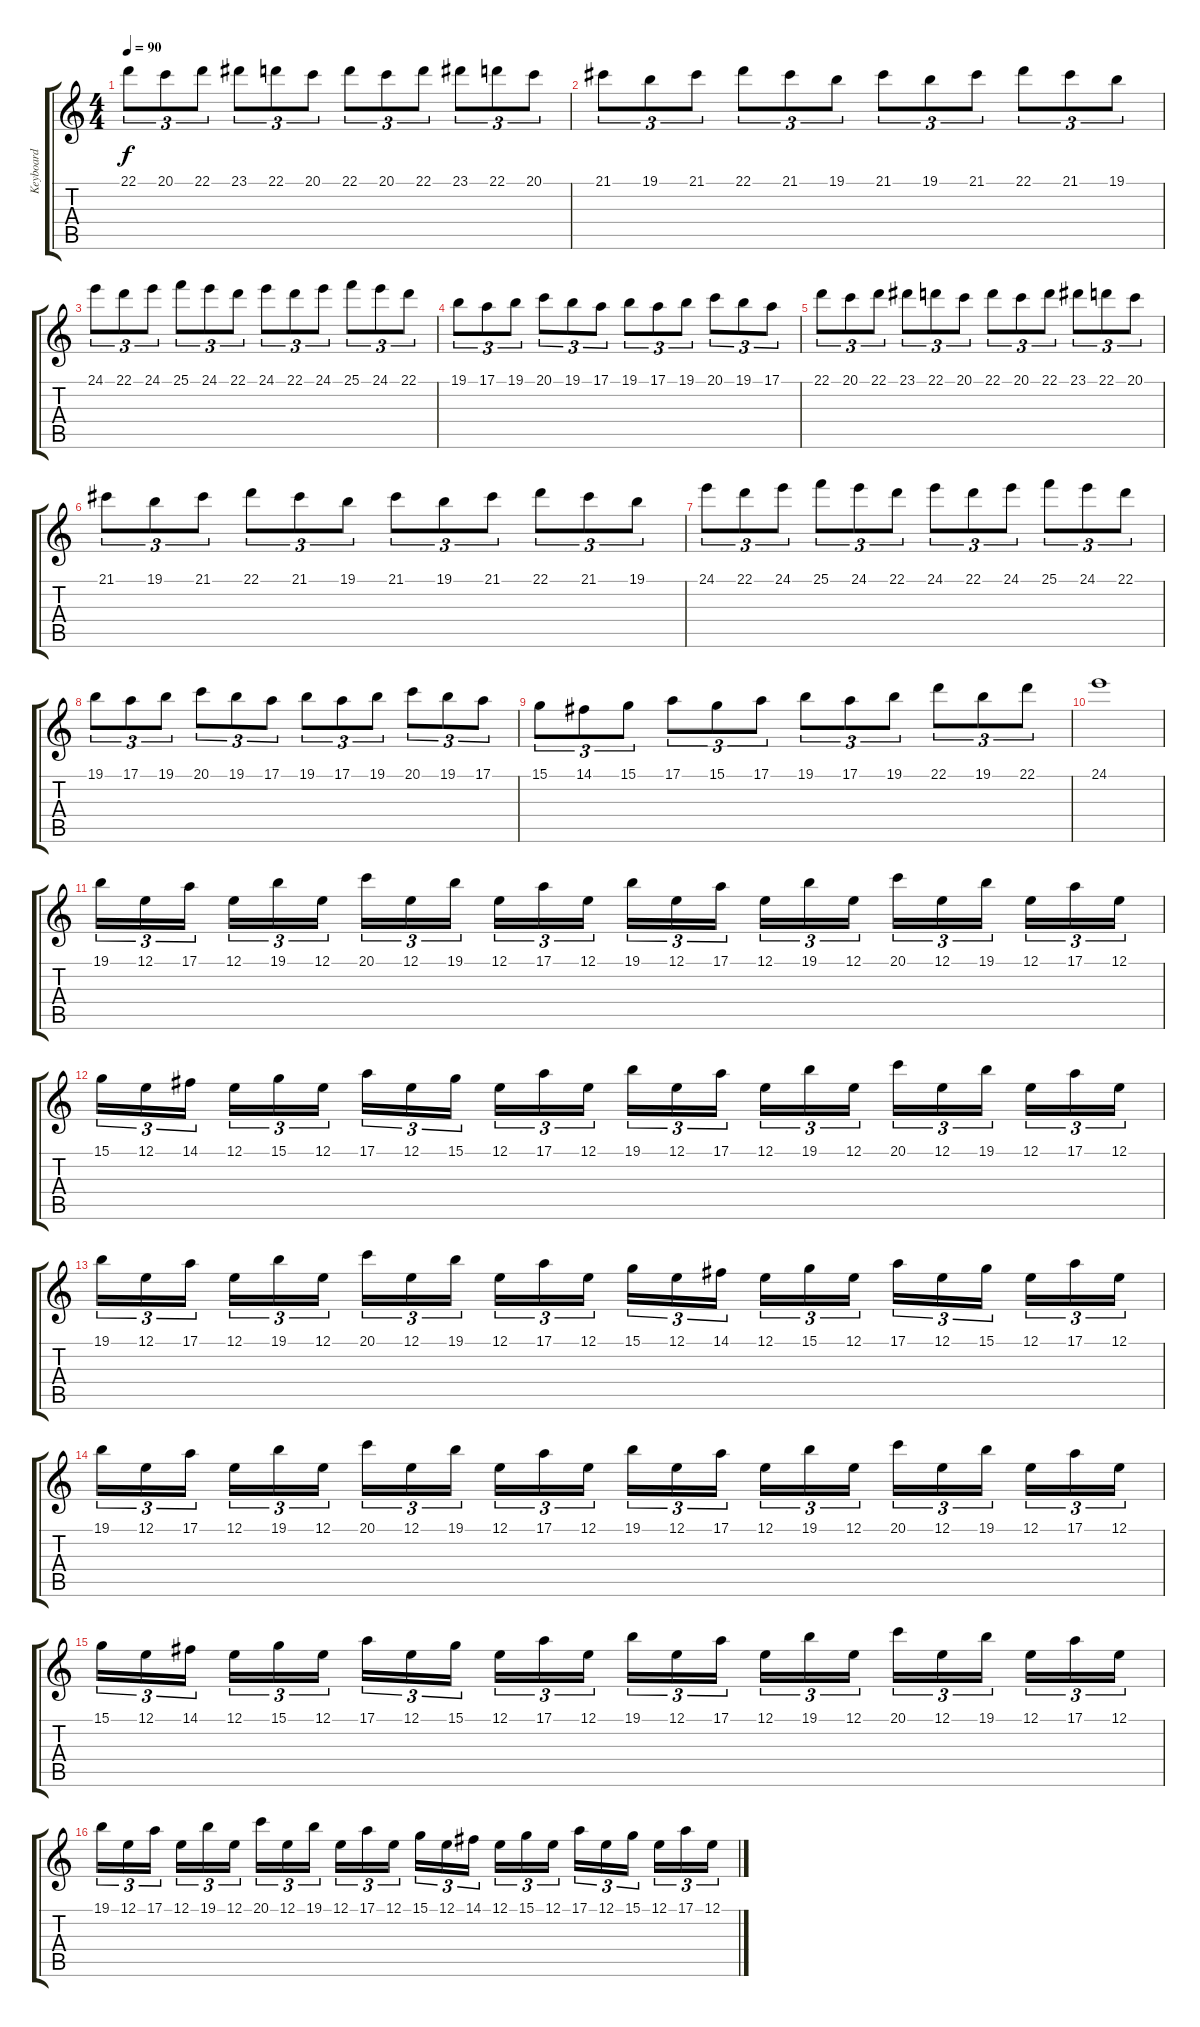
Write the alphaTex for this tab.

\track ("Keyboard" "Keyboard") {instrument stringensemble1}
\staff {score tabs}
\tuning (E4 B3 G3 D3 A2 E2) {hide}
\ts (4 4)
\tempo 90
\clef g2
\ks c
22.1.8{tu (3 2) dy f instrument stringensemble1} 20.1.8{tu (3 2)} 22.1.8{tu (3 2)} 23.1.8{tu (3 2)} 22.1.8{tu (3 2)} 20.1.8{tu (3 2)} 22.1.8{tu (3 2)} 20.1.8{tu (3 2)} 22.1.8{tu (3 2)} 23.1.8{tu (3 2)} 22.1.8{tu (3 2)} 20.1.8{tu (3 2)} |
21.1.8{tu (3 2)} 19.1.8{tu (3 2)} 21.1.8{tu (3 2)} 22.1.8{tu (3 2)} 21.1.8{tu (3 2)} 19.1.8{tu (3 2)} 21.1.8{tu (3 2)} 19.1.8{tu (3 2)} 21.1.8{tu (3 2)} 22.1.8{tu (3 2)} 21.1.8{tu (3 2)} 19.1.8{tu (3 2)} |
24.1.8{tu (3 2)} 22.1.8{tu (3 2)} 24.1.8{tu (3 2)} 25.1.8{tu (3 2)} 24.1.8{tu (3 2)} 22.1.8{tu (3 2)} 24.1.8{tu (3 2)} 22.1.8{tu (3 2)} 24.1.8{tu (3 2)} 25.1.8{tu (3 2)} 24.1.8{tu (3 2)} 22.1.8{tu (3 2)} |
19.1.8{tu (3 2)} 17.1.8{tu (3 2)} 19.1.8{tu (3 2)} 20.1.8{tu (3 2)} 19.1.8{tu (3 2)} 17.1.8{tu (3 2)} 19.1.8{tu (3 2)} 17.1.8{tu (3 2)} 19.1.8{tu (3 2)} 20.1.8{tu (3 2)} 19.1.8{tu (3 2)} 17.1.8{tu (3 2)} |
22.1.8{tu (3 2)} 20.1.8{tu (3 2)} 22.1.8{tu (3 2)} 23.1.8{tu (3 2)} 22.1.8{tu (3 2)} 20.1.8{tu (3 2)} 22.1.8{tu (3 2)} 20.1.8{tu (3 2)} 22.1.8{tu (3 2)} 23.1.8{tu (3 2)} 22.1.8{tu (3 2)} 20.1.8{tu (3 2)} |
21.1.8{tu (3 2)} 19.1.8{tu (3 2)} 21.1.8{tu (3 2)} 22.1.8{tu (3 2)} 21.1.8{tu (3 2)} 19.1.8{tu (3 2)} 21.1.8{tu (3 2)} 19.1.8{tu (3 2)} 21.1.8{tu (3 2)} 22.1.8{tu (3 2)} 21.1.8{tu (3 2)} 19.1.8{tu (3 2)} |
24.1.8{tu (3 2)} 22.1.8{tu (3 2)} 24.1.8{tu (3 2)} 25.1.8{tu (3 2)} 24.1.8{tu (3 2)} 22.1.8{tu (3 2)} 24.1.8{tu (3 2)} 22.1.8{tu (3 2)} 24.1.8{tu (3 2)} 25.1.8{tu (3 2)} 24.1.8{tu (3 2)} 22.1.8{tu (3 2)} |
19.1.8{tu (3 2)} 17.1.8{tu (3 2)} 19.1.8{tu (3 2)} 20.1.8{tu (3 2)} 19.1.8{tu (3 2)} 17.1.8{tu (3 2)} 19.1.8{tu (3 2)} 17.1.8{tu (3 2)} 19.1.8{tu (3 2)} 20.1.8{tu (3 2)} 19.1.8{tu (3 2)} 17.1.8{tu (3 2)} |
15.1.8{tu (3 2)} 14.1.8{tu (3 2)} 15.1.8{tu (3 2)} 17.1.8{tu (3 2)} 15.1.8{tu (3 2)} 17.1.8{tu (3 2)} 19.1.8{tu (3 2)} 17.1.8{tu (3 2)} 19.1.8{tu (3 2)} 22.1.8{tu (3 2)} 19.1.8{tu (3 2)} 22.1.8{tu (3 2)} |
24.1.1 |
19.1.16{tu (3 2)} 12.1.16{tu (3 2)} 17.1.16{tu (3 2) beam splitsecondary} 12.1.16{tu (3 2)} 19.1.16{tu (3 2)} 12.1.16{tu (3 2)} 20.1.16{tu (3 2)} 12.1.16{tu (3 2)} 19.1.16{tu (3 2) beam splitsecondary} 12.1.16{tu (3 2)} 17.1.16{tu (3 2)} 12.1.16{tu (3 2)} 19.1.16{tu (3 2)} 12.1.16{tu (3 2)} 17.1.16{tu (3 2) beam splitsecondary} 12.1.16{tu (3 2)} 19.1.16{tu (3 2)} 12.1.16{tu (3 2)} 20.1.16{tu (3 2)} 12.1.16{tu (3 2)} 19.1.16{tu (3 2) beam splitsecondary} 12.1.16{tu (3 2)} 17.1.16{tu (3 2)} 12.1.16{tu (3 2)} |
15.1.16{tu (3 2)} 12.1.16{tu (3 2)} 14.1.16{tu (3 2) beam splitsecondary} 12.1.16{tu (3 2)} 15.1.16{tu (3 2)} 12.1.16{tu (3 2)} 17.1.16{tu (3 2)} 12.1.16{tu (3 2)} 15.1.16{tu (3 2) beam splitsecondary} 12.1.16{tu (3 2)} 17.1.16{tu (3 2)} 12.1.16{tu (3 2)} 19.1.16{tu (3 2)} 12.1.16{tu (3 2)} 17.1.16{tu (3 2) beam splitsecondary} 12.1.16{tu (3 2)} 19.1.16{tu (3 2)} 12.1.16{tu (3 2)} 20.1.16{tu (3 2)} 12.1.16{tu (3 2)} 19.1.16{tu (3 2) beam splitsecondary} 12.1.16{tu (3 2)} 17.1.16{tu (3 2)} 12.1.16{tu (3 2)} |
19.1.16{tu (3 2)} 12.1.16{tu (3 2)} 17.1.16{tu (3 2) beam splitsecondary} 12.1.16{tu (3 2)} 19.1.16{tu (3 2)} 12.1.16{tu (3 2)} 20.1.16{tu (3 2)} 12.1.16{tu (3 2)} 19.1.16{tu (3 2) beam splitsecondary} 12.1.16{tu (3 2)} 17.1.16{tu (3 2)} 12.1.16{tu (3 2)} 15.1.16{tu (3 2)} 12.1.16{tu (3 2)} 14.1.16{tu (3 2) beam splitsecondary} 12.1.16{tu (3 2)} 15.1.16{tu (3 2)} 12.1.16{tu (3 2)} 17.1.16{tu (3 2)} 12.1.16{tu (3 2)} 15.1.16{tu (3 2) beam splitsecondary} 12.1.16{tu (3 2)} 17.1.16{tu (3 2)} 12.1.16{tu (3 2)} |
19.1.16{tu (3 2)} 12.1.16{tu (3 2)} 17.1.16{tu (3 2) beam splitsecondary} 12.1.16{tu (3 2)} 19.1.16{tu (3 2)} 12.1.16{tu (3 2)} 20.1.16{tu (3 2)} 12.1.16{tu (3 2)} 19.1.16{tu (3 2) beam splitsecondary} 12.1.16{tu (3 2)} 17.1.16{tu (3 2)} 12.1.16{tu (3 2)} 19.1.16{tu (3 2)} 12.1.16{tu (3 2)} 17.1.16{tu (3 2) beam splitsecondary} 12.1.16{tu (3 2)} 19.1.16{tu (3 2)} 12.1.16{tu (3 2)} 20.1.16{tu (3 2)} 12.1.16{tu (3 2)} 19.1.16{tu (3 2) beam splitsecondary} 12.1.16{tu (3 2)} 17.1.16{tu (3 2)} 12.1.16{tu (3 2)} |
15.1.16{tu (3 2)} 12.1.16{tu (3 2)} 14.1.16{tu (3 2) beam splitsecondary} 12.1.16{tu (3 2)} 15.1.16{tu (3 2)} 12.1.16{tu (3 2)} 17.1.16{tu (3 2)} 12.1.16{tu (3 2)} 15.1.16{tu (3 2) beam splitsecondary} 12.1.16{tu (3 2)} 17.1.16{tu (3 2)} 12.1.16{tu (3 2)} 19.1.16{tu (3 2)} 12.1.16{tu (3 2)} 17.1.16{tu (3 2) beam splitsecondary} 12.1.16{tu (3 2)} 19.1.16{tu (3 2)} 12.1.16{tu (3 2)} 20.1.16{tu (3 2)} 12.1.16{tu (3 2)} 19.1.16{tu (3 2) beam splitsecondary} 12.1.16{tu (3 2)} 17.1.16{tu (3 2)} 12.1.16{tu (3 2)} |
19.1.16{tu (3 2)} 12.1.16{tu (3 2)} 17.1.16{tu (3 2) beam splitsecondary} 12.1.16{tu (3 2)} 19.1.16{tu (3 2)} 12.1.16{tu (3 2)} 20.1.16{tu (3 2)} 12.1.16{tu (3 2)} 19.1.16{tu (3 2) beam splitsecondary} 12.1.16{tu (3 2)} 17.1.16{tu (3 2)} 12.1.16{tu (3 2)} 15.1.16{tu (3 2)} 12.1.16{tu (3 2)} 14.1.16{tu (3 2) beam splitsecondary} 12.1.16{tu (3 2)} 15.1.16{tu (3 2)} 12.1.16{tu (3 2)} 17.1.16{tu (3 2)} 12.1.16{tu (3 2)} 15.1.16{tu (3 2) beam splitsecondary} 12.1.16{tu (3 2)} 17.1.16{tu (3 2)} 12.1.16{tu (3 2)}
